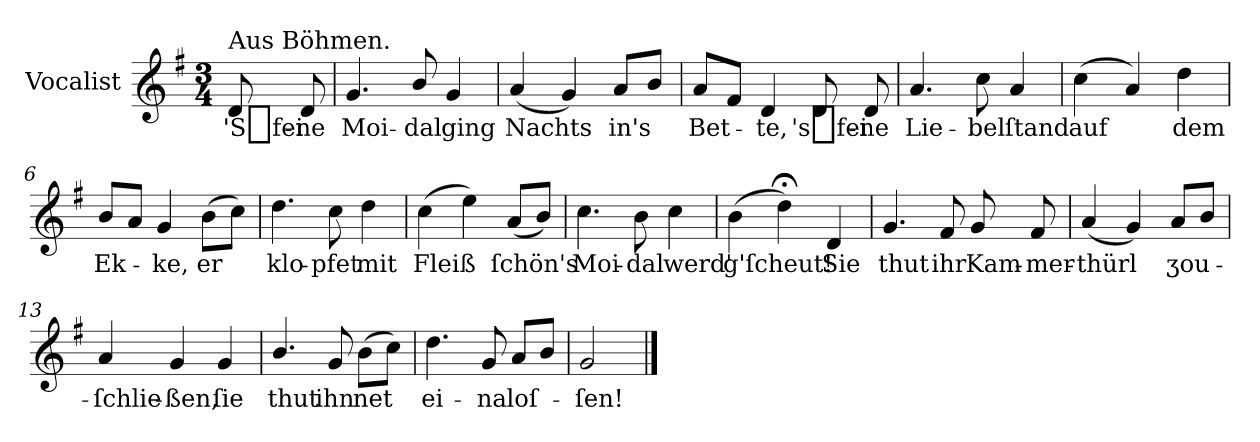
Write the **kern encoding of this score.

**kern	**text
*part1	*part1
*staff1	*staff1
*I"Vocalist	*
*k[f#]	*
*G:	*
*M3/4	*
=	=
!LO:TX:a:t=Aus Böhmen.	!
8d	'S_fei-
8d	-ne
=1	=1
4.g	Moi-
8b/	-dal
4g	ging
=2	=2
(4a	Nachts
4g)	.
8aL	in's
8bJ	.
=3	=3
8aL	Bet-
8f#J	.
4d	-te,
8d	's_fei-
8d	-ne
=4	=4
4.a	Lie-
8cc	-bel
4a	ſtand
=5	=5
(4cc	auf
4a)	.
4dd	dem
=6	=6
8bL	Ek-
8aJ	.
4g	-ke,
(8bL	er
8ccJ)	.
=7	=7
4.dd	klo-
8cc	-pfet
4dd	mit
=8	=8
(4cc	Fleiß
4ee)	.
(8aL	ſchön's
8bJ)	.
=9	=9
4.cc	Moi-
8b	-dal
4cc	werd'
=10	=10
(4b	g'ſcheut!
4dd;<)	.
4d	Sie
=11	=11
4.g	thut
8f#	ihr
8g	Kam-
8f#	-mer-
=12	=12
(4a	-thürl
4g)	.
8aL	ʒou-
8bJ	.
=13	=13
4a	-ſchlie-
4g	-ßen,
4g	ſie
=14	=14
4.b/	thut
8g	ihn
(8bL	net
8ccJ)	.
=15	=15
4.dd	ei-
8g	-na
8aL	loſ-
8bJ	.
=16	=16
2g	-ſen!
==	==
*-	*-
